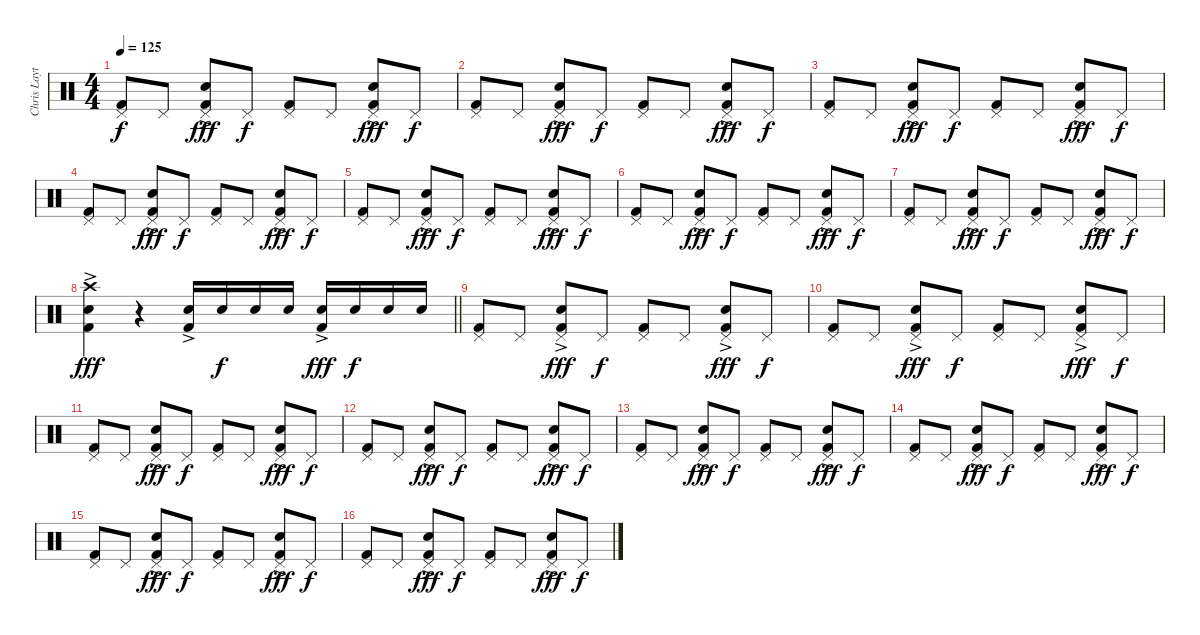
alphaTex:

\track ("Chris Layton" "Chris Layt") {instrument percussion}
\staff {score}
\articulation defaults
\ts (4 4)
\tempo 125
\clef neutral
\ks c
("Pedal Hi-Hat (hit)" "Kick (hit) 2").8{dy f} "Pedal Hi-Hat (hit)".8 ("Electric Snare (hit)"{ac} "Pedal Hi-Hat (hit)" "Kick (hit) 2").8{dy fff} "Pedal Hi-Hat (hit)".8{dy f} ("Pedal Hi-Hat (hit)" "Kick (hit) 2").8 "Pedal Hi-Hat (hit)".8 ("Electric Snare (hit)"{ac} "Pedal Hi-Hat (hit)" "Kick (hit) 2").8{dy fff} "Pedal Hi-Hat (hit)".8{dy f} |
("Pedal Hi-Hat (hit)" "Kick (hit) 2").8 "Pedal Hi-Hat (hit)".8 ("Electric Snare (hit)"{ac} "Pedal Hi-Hat (hit)" "Kick (hit) 2").8{dy fff} "Pedal Hi-Hat (hit)".8{dy f} ("Pedal Hi-Hat (hit)" "Kick (hit) 2").8 "Pedal Hi-Hat (hit)".8 ("Electric Snare (hit)"{ac} "Pedal Hi-Hat (hit)" "Kick (hit) 2").8{dy fff} "Pedal Hi-Hat (hit)".8{dy f} |
("Pedal Hi-Hat (hit)" "Kick (hit) 2").8 "Pedal Hi-Hat (hit)".8 ("Electric Snare (hit)"{ac} "Pedal Hi-Hat (hit)" "Kick (hit) 2").8{dy fff} "Pedal Hi-Hat (hit)".8{dy f} ("Pedal Hi-Hat (hit)" "Kick (hit) 2").8 "Pedal Hi-Hat (hit)".8 ("Electric Snare (hit)"{ac} "Pedal Hi-Hat (hit)" "Kick (hit) 2").8{dy fff} "Pedal Hi-Hat (hit)".8{dy f} |
("Pedal Hi-Hat (hit)" "Kick (hit) 2").8 "Pedal Hi-Hat (hit)".8 ("Electric Snare (hit)"{ac} "Pedal Hi-Hat (hit)" "Kick (hit) 2").8{dy fff} "Pedal Hi-Hat (hit)".8{dy f} ("Pedal Hi-Hat (hit)" "Kick (hit) 2").8 "Pedal Hi-Hat (hit)".8 ("Electric Snare (hit)"{ac} "Pedal Hi-Hat (hit)" "Kick (hit) 2").8{dy fff} "Pedal Hi-Hat (hit)".8{dy f} |
("Pedal Hi-Hat (hit)" "Kick (hit) 2").8 "Pedal Hi-Hat (hit)".8 ("Electric Snare (hit)"{ac} "Pedal Hi-Hat (hit)" "Kick (hit) 2").8{dy fff} "Pedal Hi-Hat (hit)".8{dy f} ("Pedal Hi-Hat (hit)" "Kick (hit) 2").8 "Pedal Hi-Hat (hit)".8 ("Electric Snare (hit)"{ac} "Pedal Hi-Hat (hit)" "Kick (hit) 2").8{dy fff} "Pedal Hi-Hat (hit)".8{dy f} |
("Pedal Hi-Hat (hit)" "Kick (hit) 2").8 "Pedal Hi-Hat (hit)".8 ("Electric Snare (hit)"{ac} "Pedal Hi-Hat (hit)" "Kick (hit) 2").8{dy fff} "Pedal Hi-Hat (hit)".8{dy f} ("Pedal Hi-Hat (hit)" "Kick (hit) 2").8 "Pedal Hi-Hat (hit)".8 ("Electric Snare (hit)"{ac} "Pedal Hi-Hat (hit)" "Kick (hit) 2").8{dy fff} "Pedal Hi-Hat (hit)".8{dy f} |
("Pedal Hi-Hat (hit)" "Kick (hit) 2").8 "Pedal Hi-Hat (hit)".8 ("Electric Snare (hit)"{ac} "Pedal Hi-Hat (hit)" "Kick (hit) 2").8{dy fff} "Pedal Hi-Hat (hit)".8{dy f} ("Pedal Hi-Hat (hit)" "Kick (hit) 2").8 "Pedal Hi-Hat (hit)".8 ("Electric Snare (hit)"{ac} "Pedal Hi-Hat (hit)" "Kick (hit) 2").8{dy fff} "Pedal Hi-Hat (hit)".8{dy f} |
\barLineRight lightlight
("Crash high (hit)" "Electric Snare (hit)"{ac} "Kick (hit) 2"{ac}).4{dy fff} r.4 ("Electric Snare (hit)"{ac} "Kick (hit) 2").16 "Electric Snare (hit)".16{dy f} "Electric Snare (hit)".16 "Electric Snare (hit)".16 ("Electric Snare (hit)"{ac} "Kick (hit) 2").16{dy fff} "Electric Snare (hit)".16{dy f} "Electric Snare (hit)".16 "Electric Snare (hit)".16 |
("Pedal Hi-Hat (hit)" "Kick (hit) 2").8 "Pedal Hi-Hat (hit)".8 ("Electric Snare (hit)"{ac} "Pedal Hi-Hat (hit)" "Kick (hit) 2").8{dy fff} "Pedal Hi-Hat (hit)".8{dy f} ("Pedal Hi-Hat (hit)" "Kick (hit) 2").8 "Pedal Hi-Hat (hit)".8 ("Electric Snare (hit)"{ac} "Pedal Hi-Hat (hit)" "Kick (hit) 2").8{dy fff} "Pedal Hi-Hat (hit)".8{dy f} |
("Pedal Hi-Hat (hit)" "Kick (hit) 2").8 "Pedal Hi-Hat (hit)".8 ("Electric Snare (hit)"{ac} "Pedal Hi-Hat (hit)" "Kick (hit) 2").8{dy fff} "Pedal Hi-Hat (hit)".8{dy f} ("Pedal Hi-Hat (hit)" "Kick (hit) 2").8 "Pedal Hi-Hat (hit)".8 ("Electric Snare (hit)"{ac} "Pedal Hi-Hat (hit)" "Kick (hit) 2").8{dy fff} "Pedal Hi-Hat (hit)".8{dy f} |
("Pedal Hi-Hat (hit)" "Kick (hit) 2").8 "Pedal Hi-Hat (hit)".8 ("Electric Snare (hit)"{ac} "Pedal Hi-Hat (hit)" "Kick (hit) 2").8{dy fff} "Pedal Hi-Hat (hit)".8{dy f} ("Pedal Hi-Hat (hit)" "Kick (hit) 2").8 "Pedal Hi-Hat (hit)".8 ("Electric Snare (hit)"{ac} "Pedal Hi-Hat (hit)" "Kick (hit) 2").8{dy fff} "Pedal Hi-Hat (hit)".8{dy f} |
("Pedal Hi-Hat (hit)" "Kick (hit) 2").8 "Pedal Hi-Hat (hit)".8 ("Electric Snare (hit)"{ac} "Pedal Hi-Hat (hit)" "Kick (hit) 2").8{dy fff} "Pedal Hi-Hat (hit)".8{dy f} ("Pedal Hi-Hat (hit)" "Kick (hit) 2").8 "Pedal Hi-Hat (hit)".8 ("Electric Snare (hit)"{ac} "Pedal Hi-Hat (hit)" "Kick (hit) 2").8{dy fff} "Pedal Hi-Hat (hit)".8{dy f} |
("Pedal Hi-Hat (hit)" "Kick (hit) 2").8 "Pedal Hi-Hat (hit)".8 ("Electric Snare (hit)"{ac} "Pedal Hi-Hat (hit)" "Kick (hit) 2").8{dy fff} "Pedal Hi-Hat (hit)".8{dy f} ("Pedal Hi-Hat (hit)" "Kick (hit) 2").8 "Pedal Hi-Hat (hit)".8 ("Electric Snare (hit)"{ac} "Pedal Hi-Hat (hit)" "Kick (hit) 2").8{dy fff} "Pedal Hi-Hat (hit)".8{dy f} |
("Pedal Hi-Hat (hit)" "Kick (hit) 2").8 "Pedal Hi-Hat (hit)".8 ("Electric Snare (hit)"{ac} "Pedal Hi-Hat (hit)" "Kick (hit) 2").8{dy fff} "Pedal Hi-Hat (hit)".8{dy f} ("Pedal Hi-Hat (hit)" "Kick (hit) 2").8 "Pedal Hi-Hat (hit)".8 ("Electric Snare (hit)"{ac} "Pedal Hi-Hat (hit)" "Kick (hit) 2").8{dy fff} "Pedal Hi-Hat (hit)".8{dy f} |
("Pedal Hi-Hat (hit)" "Kick (hit) 2").8 "Pedal Hi-Hat (hit)".8 ("Electric Snare (hit)"{ac} "Pedal Hi-Hat (hit)" "Kick (hit) 2").8{dy fff} "Pedal Hi-Hat (hit)".8{dy f} ("Pedal Hi-Hat (hit)" "Kick (hit) 2").8 "Pedal Hi-Hat (hit)".8 ("Electric Snare (hit)"{ac} "Pedal Hi-Hat (hit)" "Kick (hit) 2").8{dy fff} "Pedal Hi-Hat (hit)".8{dy f} |
("Pedal Hi-Hat (hit)" "Kick (hit) 2").8 "Pedal Hi-Hat (hit)".8 ("Electric Snare (hit)"{ac} "Pedal Hi-Hat (hit)" "Kick (hit) 2").8{dy fff} "Pedal Hi-Hat (hit)".8{dy f} ("Pedal Hi-Hat (hit)" "Kick (hit) 2").8 "Pedal Hi-Hat (hit)".8 ("Electric Snare (hit)"{ac} "Pedal Hi-Hat (hit)" "Kick (hit) 2").8{dy fff} "Pedal Hi-Hat (hit)".8{dy f}
